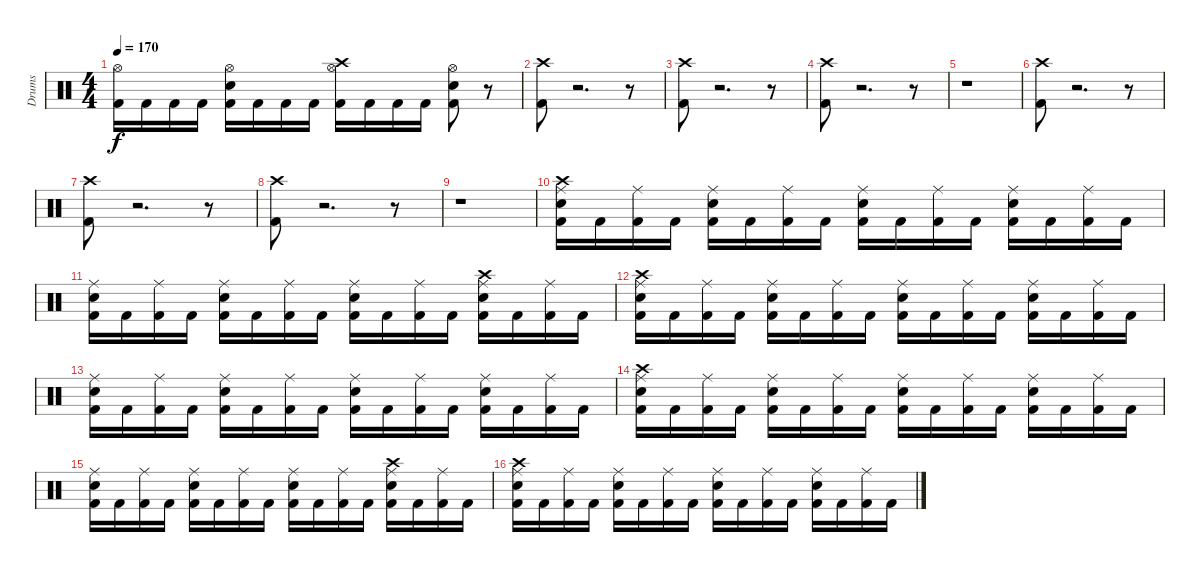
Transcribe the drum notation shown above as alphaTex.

\track ("Drums" "Drums") {instrument percussion}
\staff {score}
\articulation defaults
\ts (4 4)
\tempo 170
\clef neutral
\ks c
("Hi-Hat (open)" "Kick (hit) 2").16{dy f} "Kick (hit) 2".16 "Kick (hit) 2".16 "Kick (hit) 2".16 ("Kick (hit) 2" "Snare (hit) 2" "Hi-Hat (open)").16 "Kick (hit) 2".16 "Kick (hit) 2".16 "Kick (hit) 2".16 ("Kick (hit) 2" "Hi-Hat (open)" "Crash high (hit)").16 "Kick (hit) 2".16 "Kick (hit) 2".16 "Kick (hit) 2".16 ("Snare (hit) 2" "Hi-Hat (open)" "Kick (hit) 2").8 r.8 |
("Kick (hit) 2" "Crash high (hit)").8 r.2{d} r.8 |
("Kick (hit) 2" "Crash high (hit)").8 r.2{d} r.8 |
("Kick (hit) 2" "Crash high (hit)").8 r.2{d} r.8 |
r.1 |
("Kick (hit) 2" "Crash high (hit)").8 r.2{d} r.8 |
("Kick (hit) 2" "Crash high (hit)").8 r.2{d} r.8 |
("Kick (hit) 2" "Crash high (hit)").8 r.2{d} r.8 |
r.1 |
("Kick (hit) 2" "Snare (hit) 2" "Ride (middle)" "Crash high (hit)").16 "Kick (hit) 2".16 ("Kick (hit) 2" "Ride (middle)").16 "Kick (hit) 2".16 ("Kick (hit) 2" "Snare (hit) 2" "Ride (middle)").16 "Kick (hit) 2".16 ("Kick (hit) 2" "Ride (middle)").16 "Kick (hit) 2".16 ("Kick (hit) 2" "Snare (hit) 2" "Ride (middle)").16 "Kick (hit) 2".16 ("Kick (hit) 2" "Ride (middle)").16 "Kick (hit) 2".16 ("Kick (hit) 2" "Snare (hit) 2" "Ride (middle)").16 "Kick (hit) 2".16 ("Kick (hit) 2" "Ride (middle)").16 "Kick (hit) 2".16 |
("Kick (hit) 2" "Snare (hit) 2" "Ride (middle)").16 "Kick (hit) 2".16 ("Kick (hit) 2" "Ride (middle)").16 "Kick (hit) 2".16 ("Kick (hit) 2" "Snare (hit) 2" "Ride (middle)").16 "Kick (hit) 2".16 ("Kick (hit) 2" "Ride (middle)").16 "Kick (hit) 2".16 ("Kick (hit) 2" "Snare (hit) 2" "Ride (middle)").16 "Kick (hit) 2".16 ("Kick (hit) 2" "Ride (middle)").16 "Kick (hit) 2".16 ("Kick (hit) 2" "Snare (hit) 2" "Ride (middle)" "Crash high (hit)").16 "Kick (hit) 2".16 ("Kick (hit) 2" "Ride (middle)").16 "Kick (hit) 2".16 |
("Kick (hit) 2" "Snare (hit) 2" "Ride (middle)" "Crash high (hit)").16 "Kick (hit) 2".16 ("Kick (hit) 2" "Ride (middle)").16 "Kick (hit) 2".16 ("Kick (hit) 2" "Snare (hit) 2" "Ride (middle)").16 "Kick (hit) 2".16 ("Kick (hit) 2" "Ride (middle)").16 "Kick (hit) 2".16 ("Kick (hit) 2" "Snare (hit) 2" "Ride (middle)").16 "Kick (hit) 2".16 ("Kick (hit) 2" "Ride (middle)").16 "Kick (hit) 2".16 ("Kick (hit) 2" "Snare (hit) 2" "Ride (middle)").16 "Kick (hit) 2".16 ("Kick (hit) 2" "Ride (middle)").16 "Kick (hit) 2".16 |
("Kick (hit) 2" "Snare (hit) 2" "Ride (middle)").16 "Kick (hit) 2".16 ("Kick (hit) 2" "Ride (middle)").16 "Kick (hit) 2".16 ("Kick (hit) 2" "Snare (hit) 2" "Ride (middle)").16 "Kick (hit) 2".16 ("Kick (hit) 2" "Ride (middle)").16 "Kick (hit) 2".16 ("Kick (hit) 2" "Snare (hit) 2" "Ride (middle)").16 "Kick (hit) 2".16 ("Kick (hit) 2" "Ride (middle)").16 "Kick (hit) 2".16 ("Kick (hit) 2" "Snare (hit) 2" "Ride (middle)").16 "Kick (hit) 2".16 ("Kick (hit) 2" "Ride (middle)").16 "Kick (hit) 2".16 |
("Kick (hit) 2" "Snare (hit) 2" "Ride (middle)" "Crash high (hit)").16 "Kick (hit) 2".16 ("Kick (hit) 2" "Ride (middle)").16 "Kick (hit) 2".16 ("Kick (hit) 2" "Snare (hit) 2" "Ride (middle)").16 "Kick (hit) 2".16 ("Kick (hit) 2" "Ride (middle)").16 "Kick (hit) 2".16 ("Kick (hit) 2" "Snare (hit) 2" "Ride (middle)").16 "Kick (hit) 2".16 ("Kick (hit) 2" "Ride (middle)").16 "Kick (hit) 2".16 ("Kick (hit) 2" "Snare (hit) 2" "Ride (middle)").16 "Kick (hit) 2".16 ("Kick (hit) 2" "Ride (middle)").16 "Kick (hit) 2".16 |
("Kick (hit) 2" "Snare (hit) 2" "Ride (middle)").16 "Kick (hit) 2".16 ("Kick (hit) 2" "Ride (middle)").16 "Kick (hit) 2".16 ("Kick (hit) 2" "Snare (hit) 2" "Ride (middle)").16 "Kick (hit) 2".16 ("Kick (hit) 2" "Ride (middle)").16 "Kick (hit) 2".16 ("Kick (hit) 2" "Snare (hit) 2" "Ride (middle)").16 "Kick (hit) 2".16 ("Kick (hit) 2" "Ride (middle)").16 "Kick (hit) 2".16 ("Kick (hit) 2" "Snare (hit) 2" "Ride (middle)" "Crash high (hit)").16 "Kick (hit) 2".16 ("Kick (hit) 2" "Ride (middle)").16 "Kick (hit) 2".16 |
("Kick (hit) 2" "Snare (hit) 2" "Ride (middle)" "Crash high (hit)").16 "Kick (hit) 2".16 ("Kick (hit) 2" "Ride (middle)").16 "Kick (hit) 2".16 ("Kick (hit) 2" "Snare (hit) 2" "Ride (middle)").16 "Kick (hit) 2".16 ("Kick (hit) 2" "Ride (middle)").16 "Kick (hit) 2".16 ("Kick (hit) 2" "Snare (hit) 2" "Ride (middle)").16 "Kick (hit) 2".16 ("Kick (hit) 2" "Ride (middle)").16 "Kick (hit) 2".16 ("Kick (hit) 2" "Snare (hit) 2" "Ride (middle)").16 "Kick (hit) 2".16 ("Kick (hit) 2" "Ride (middle)").16 "Kick (hit) 2".16
